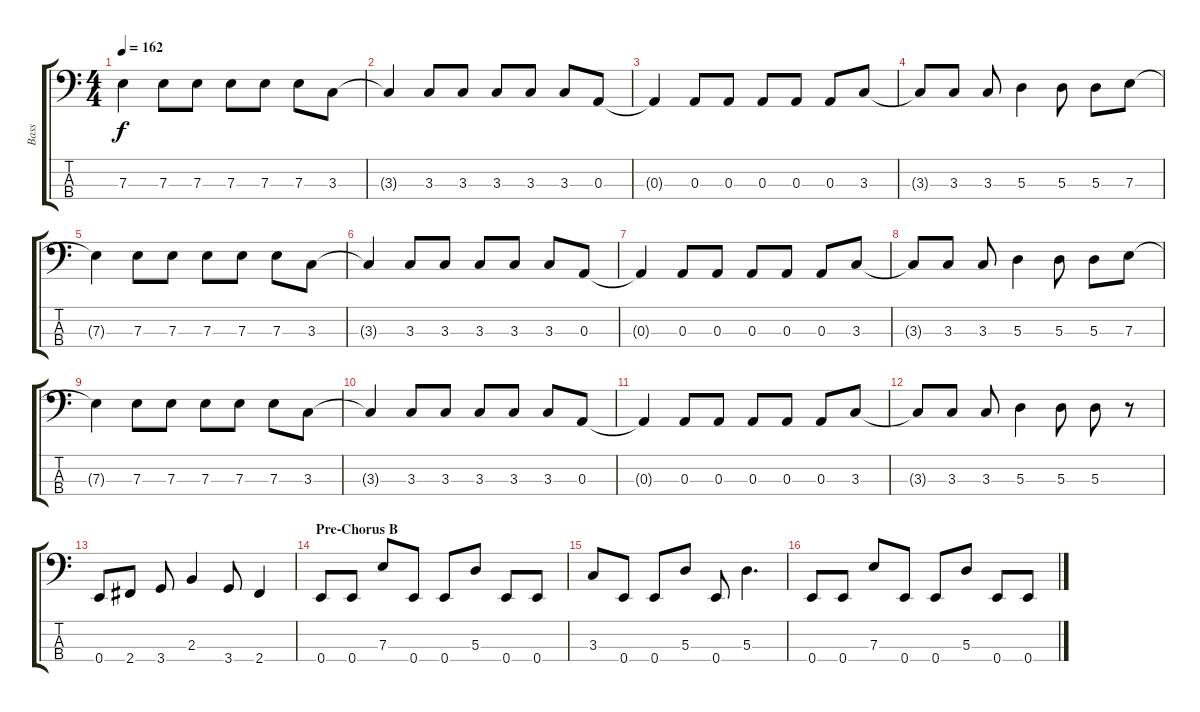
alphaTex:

\track ("Bass" "Bass") {instrument electricbassfinger}
\staff {score tabs}
\tuning (G2 D2 A1 E1) {hide}
\ts (4 4)
\tempo 162
\clef f4
\ks c
7.3{t}.4{dy f} 7.3.8 7.3.8 7.3.8 7.3.8 7.3.8 3.3.8 |
3.3{t}.4 3.3.8 3.3.8 3.3.8 3.3.8 3.3.8 0.3.8 |
0.3{t}.4 0.3.8 0.3.8 0.3.8 0.3.8 0.3.8 3.3.8 |
3.3{t}.8 3.3.8 3.3.8 5.3.4 5.3.8 5.3.8 7.3.8 |
7.3{t}.4 7.3.8 7.3.8 7.3.8 7.3.8 7.3.8 3.3.8 |
3.3{t}.4 3.3.8 3.3.8 3.3.8 3.3.8 3.3.8 0.3.8 |
0.3{t}.4 0.3.8 0.3.8 0.3.8 0.3.8 0.3.8 3.3.8 |
3.3{t}.8 3.3.8 3.3.8 5.3.4 5.3.8 5.3.8 7.3.8 |
7.3{t}.4 7.3.8 7.3.8 7.3.8 7.3.8 7.3.8 3.3.8 |
3.3{t}.4 3.3.8 3.3.8 3.3.8 3.3.8 3.3.8 0.3.8 |
0.3{t}.4 0.3.8 0.3.8 0.3.8 0.3.8 0.3.8 3.3.8 |
3.3{t}.8 3.3.8 3.3.8 5.3.4 5.3.8 5.3.8 r.8 |
\section ("" "")
0.4.8 2.4.8 3.4.8 2.3.4 3.4.8 2.4.4 |
\section ("" "Pre-Chorus B")
0.4.8 0.4.8 7.3.8 0.4.8 0.4.8 5.3.8 0.4.8 0.4.8 |
3.3.8 0.4.8 0.4.8 5.3.8 0.4.8 5.3.4{d} |
0.4.8 0.4.8 7.3.8 0.4.8 0.4.8 5.3.8 0.4.8 0.4.8
